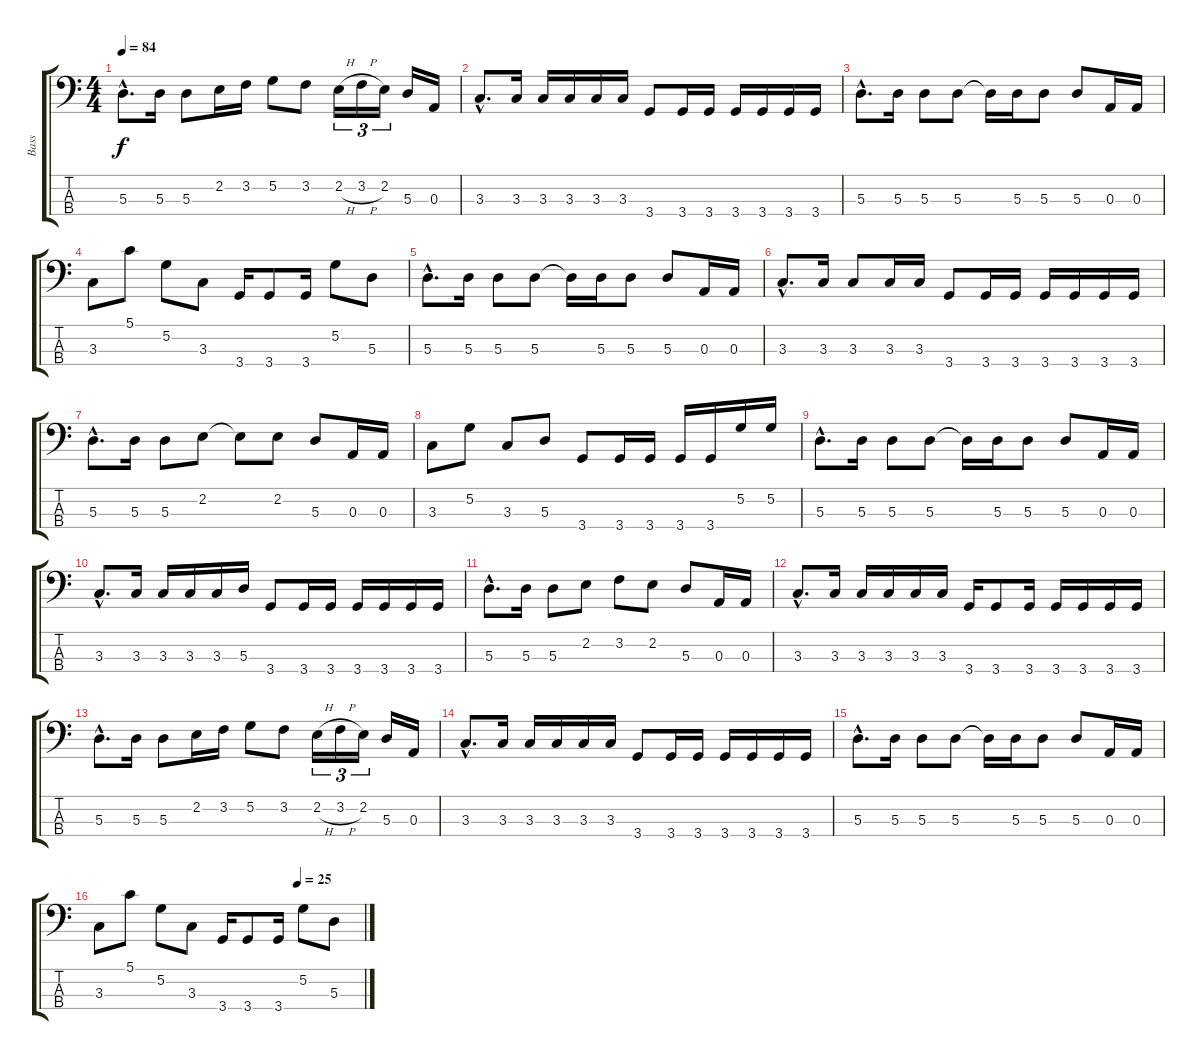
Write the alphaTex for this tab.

\track ("Bass" "Bass") {instrument electricbasspick}
\staff {score tabs}
\tuning (G2 D2 A1 E1) {hide}
\ts (4 4)
\tempo 84
\clef f4
\ks c
5.3{hac}.8{d dy f} 5.3.16 5.3.8 2.2.16 3.2.16 5.2.8 3.2.8 2.2{h}.16{tu (3 2)} 3.2{h}.16{tu (3 2)} 2.2.16{tu (3 2)} 5.3.16 0.3.16 |
3.3{hac}.8{d} 3.3.16 3.3.16 3.3.16 3.3.16 3.3.16 3.4.8 3.4.16 3.4.16 3.4.16 3.4.16 3.4.16 3.4.16 |
5.3{hac}.8{d} 5.3.16 5.3.8 5.3.8 5.3{t}.16 5.3.16 5.3.8 5.3.8 0.3.16 0.3.16 |
3.3.8 5.1.8 5.2.8 3.3.8 3.4.16 3.4.8 3.4.16 5.2.8 5.3.8 |
5.3{hac}.8{d} 5.3.16 5.3.8 5.3.8 5.3{t}.16 5.3.16 5.3.8 5.3.8 0.3.16 0.3.16 |
3.3{hac}.8{d} 3.3.16 3.3.8 3.3.16 3.3.16 3.4.8 3.4.16 3.4.16 3.4.16 3.4.16 3.4.16 3.4.16 |
5.3{hac}.8{d} 5.3.16 5.3.8 2.2.8 2.2{t}.8 2.2.8 5.3.8 0.3.16 0.3.16 |
3.3.8 5.2.8 3.3.8 5.3.8 3.4.8 3.4.16 3.4.16 3.4.16 3.4.16 5.2.16 5.2.16 |
5.3{hac}.8{d} 5.3.16 5.3.8 5.3.8 5.3{t}.16 5.3.16 5.3.8 5.3.8 0.3.16 0.3.16 |
3.3{hac}.8{d} 3.3.16 3.3.16 3.3.16 3.3.16 5.3.16 3.4.8 3.4.16 3.4.16 3.4.16 3.4.16 3.4.16 3.4.16 |
5.3{hac}.8{d} 5.3.16 5.3.8 2.2.8 3.2.8 2.2.8 5.3.8 0.3.16 0.3.16 |
3.3{hac}.8{d} 3.3.16 3.3.16 3.3.16 3.3.16 3.3.16 3.4.16 3.4.8 3.4.16 3.4.16 3.4.16 3.4.16 3.4.16 |
5.3{hac}.8{d} 5.3.16 5.3.8 2.2.16 3.2.16 5.2.8 3.2.8 2.2{h}.16{tu (3 2)} 3.2{h}.16{tu (3 2)} 2.2.16{tu (3 2)} 5.3.16 0.3.16 |
3.3{hac}.8{d} 3.3.16 3.3.16 3.3.16 3.3.16 3.3.16 3.4.8 3.4.16 3.4.16 3.4.16 3.4.16 3.4.16 3.4.16 |
5.3{hac}.8{d} 5.3.16 5.3.8 5.3.8 5.3{t}.16 5.3.16 5.3.8 5.3.8 0.3.16 0.3.16 |
\tempo (25 0.75)
3.3.8 5.1.8 5.2.8 3.3.8 3.4.16 3.4.8 3.4.16 5.2.8 5.3.8
